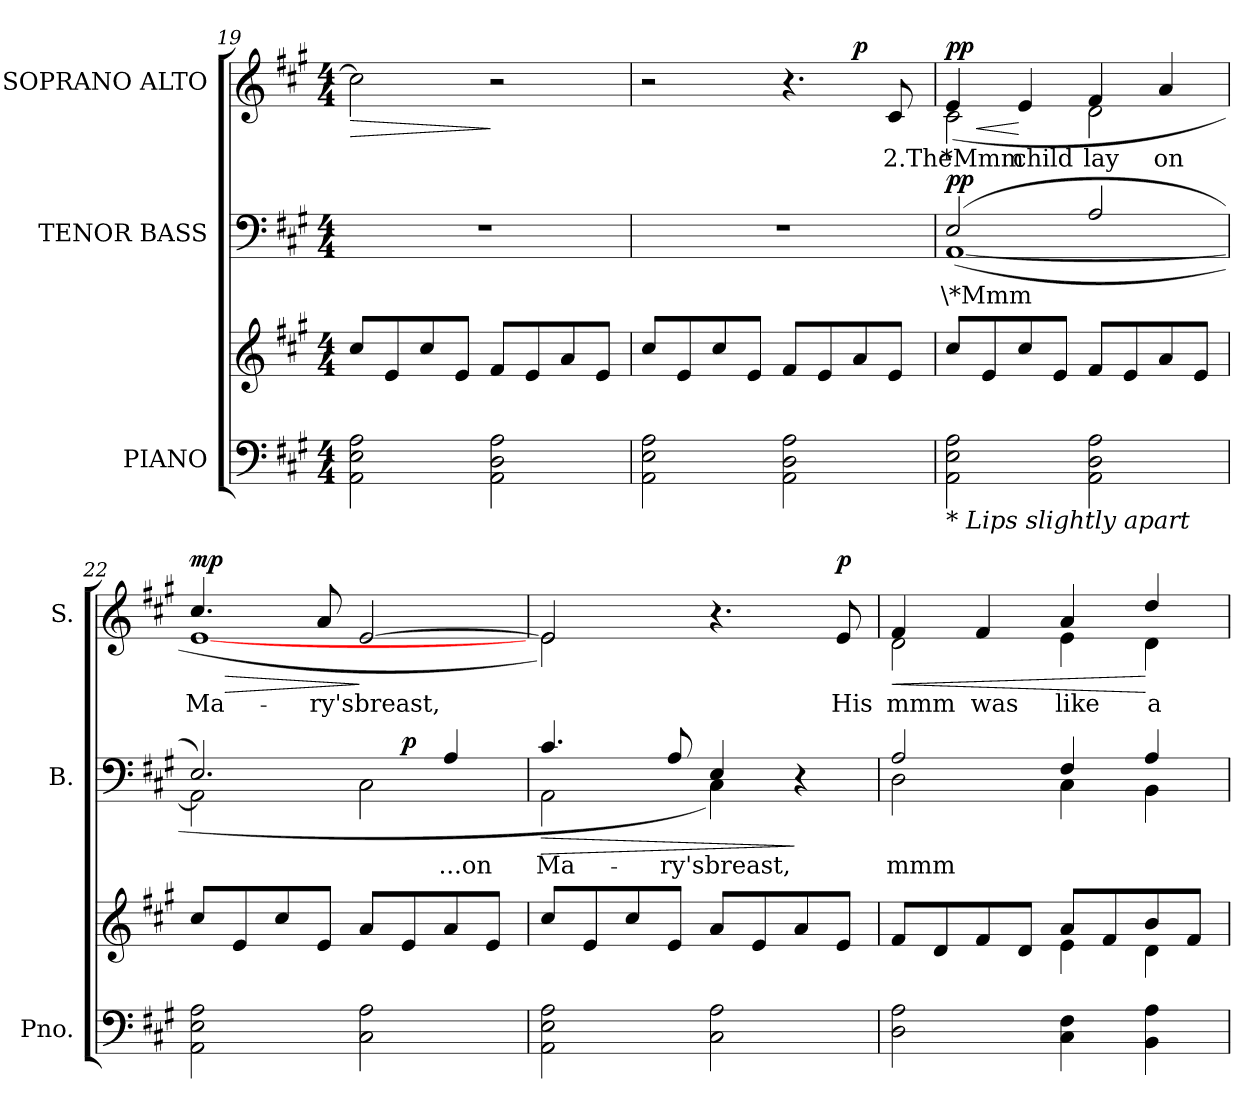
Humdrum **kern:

**kern	**kern	**kern	**text	**dynam	**kern	**text	**dynam
*part3	*part3	*part2	*part2	*part2	*part1	*part1	*part1
*staff4	*staff3	*staff2	*staff2	*staff2	*staff1	*staff1	*staff1
*I"PIANO	*	*I"TENOR BASS	*	*	*I"SOPRANO ALTO	*	*
*I'Pno.	*	*I'B.	*	*	*I'S.	*	*
!!LO:LB:g=z
*clefF4	*clefG2	*clefF4	*	*	*clefG2	*	*
*k[f#c#g#]	*k[f#c#g#]	*k[f#c#g#]	*	*	*k[f#c#g#]	*	*
*A:	*A:	*A:	*	*	*A:	*	*
*M4/4	*M4/4	*M4/4	*	*	*M4/4	*	*
=19	=19	=19	=19	=19	=19	=19	=19
!	!	!	!	!	!	!	!LO:HP:b
2AAi\ 2Ei 2Ai	8cc#i/L	1r	.	.	2cc#i\]	.	>
.	8ei/	.	.	.	.	.	.
.	8cc#i/	.	.	.	.	.	.
.	8ei/J	.	.	.	.	.	.
2AAi\ 2Di 2Ai	8f#i/L	.	.	.	2r	.	]
.	8ei/	.	.	.	.	.	.
.	8ai/	.	.	.	.	.	.
.	8ei/J	.	.	.	.	.	.
=20	=20	=20	=20	=20	=20	=20	=20
*	*	*	*	*	*^	*	*
2AAi\ 2Ei 2Ai	8cc#i/L	1r	.	.	2r	2.ryy	.	.
.	8ei/	.	.	.	.	.	.	.
.	8cc#i/	.	.	.	.	.	.	.
.	8ei/J	.	.	.	.	.	.	.
2AAi\ 2Di 2Ai	8f#i/L	.	.	.	4.r	.	.	.
.	8ei/	.	.	.	.	.	.	.
.	8ai/	.	.	.	.	4ryy	.	p
!	!	!	!	!	!	!	!LO:LY:a:color=#000000	!
.	8ei/J	.	.	.	8c#i/	.	2.The	.
=21	=21	=21	=21	=21	=21	=21	=21	=21
*	*	*^	*	*	*	*	*	*
!	!	!	!	!LO:LY:b:color=#000000	!	!	!	!	!
!	!	!	!	!	!	!	!	!LO:LY:a:color=#000000	!LO:HP:b
!LO:TX:b:i:t=* Lips slightly apart	!	!	!	!	!	!	!	!	!
!	!	!	!	!	!	!	!	!LO:LY:b:color=#000000	!
2AAi\ 2Ei 2Ai	8cc#i/L	(2Ei/	([<1AAi	\*Mmm	pp	4ei/	(2c#i\	-*Mmm	< pp
.	8ei/	.	.	.	.	.	.	.	.
!	!	!	!	!	!	!	!	!LO:LY:a:color=#000000	!
.	8cc#i/	.	.	.	.	4ei/	.	child	[
.	8ei/J	.	.	.	.	.	.	.	.
!	!	!	!	!	!	!	!	!LO:LY:a:color=#000000	!
2AAi\ 2Di 2Ai	8f#i/L	2Ai/	.	.	.	4f#i/	2di\	lay	.
.	8ei/	.	.	.	.	.	.	.	.
!	!	!	!	!	!	!	!	!LO:LY:a:color=#000000	!
.	8ai/	.	.	.	.	4ai/	.	on	.
.	8ei/J	.	.	.	.	.	.	.	.
=22	=22	=22	=22	=22	=22	=22	=22	=22	=22
!	!	!	!	!	!	!	!	!LO:LY:a:color=#000000	!LO:HP:b
*	*	*	*^	*	*	*	*	*	*
2AAi\ 2Ei 2Ai	8cc#i/L	2.Ei/)	2AAi\]	2ryy	.	.	4.cc#i/	[<1ei	Ma-	> mp
.	8ei/	.	.	.	.	.	.	.	.	.
.	8cc#i/	.	.	.	.	.	.	.	.	.
!	!	!	!	!	!	!	!	!	!LO:LY:a:color=#000000	!
.	8ei/J	.	.	.	.	.	8ai/	.	-ry's	.
!	!	!	!	!	!	!	!	!	!LO:LY:a:color=#000000	!
2C#i\ 2Ai	8ai/L	.	2C#i\	8ryy	.	.	[>2ei/	.	breast,	]
.	8ei/	.	.	4.ryy	.	p	.	.	.	.
!	!	!	!	!	!LO:LY:a:color=#000000	!	!	!	!	!
.	8ai/	4Ai/	.	.	...on	.	.	.	.	.
.	8ei/J	.	.	.	.	.	.	.	.	.
*	*	*v	*v	*v	*	*	*	*	*	*
!!LO:LB:g=z	!!
=23	=23	=23	=23	=23	=23	=23	=23	=23
*	*	*^	*	*	*	*	*	*
*	*	*	*^	*	*	*	*	*	*
!	!	!	!	!	!LO:LY:a:color=#000000	!LO:HP:b	!	!	!	!
*	*	*	*v	*v	*	*	*	*	*	*
2AAi\ 2Ei 2Ai	8cc#i/L	4.c#i/	2AAi\	Ma-	>	2ei/]	2ei\)	.	.
.	8ei/	.	.	.	.	.	.	.	.
.	8cc#i/	.	.	.	.	.	.	.	.
!	!	!	!	!LO:LY:a:color=#000000	!	!	!	!	!
.	8ei/J	8Ai/	.	-ry's	.	.	.	.	.
!	!	!	!	!LO:LY:a:color=#000000	!	!	!	!	!
2C#i\ 2Ai	8ai/L	4Ei/	4C#i\)	breast,	.	4.r	2ryy	.	.
.	8ei/	.	.	.	.	.	.	.	.
.	8ai/	4r	4ryy	.	]	.	.	.	.
!	!	!	!	!	!	!	!	!LO:LY:a:color=#000000	!
.	8ei/J	.	.	.	.	8ei/	.	His	p
=24	=24	=24	=24	=24	=24	=24	=24	=24	=24
*	*^	*	*	*	*	*	*	*	*
!	!	!	!	!	!LO:LY:b:color=#000000	!	!	!	!	!
!	!	!	!	!	!	!	!	!	!LO:LY:a:color=#000000	!LO:HP:b
!	!	!	!	!	!	!	!	!	!LO:LY:b:color=#000000	!
2Di\ 2Ai	8f#i/L	2ryy	2Ai/	2Di\	mmm	.	4f#i/	2di\	mmm	<
.	8di/	.	.	.	.	.	.	.	.	.
!	!	!	!	!	!	!	!	!	!LO:LY:a:color=#000000	!
.	8f#i/	.	.	.	.	.	4f#i/	.	was	.
.	8di/J	.	.	.	.	.	.	.	.	.
!	!	!	!	!	!	!	!	!	!LO:LY:a:color=#000000	!
4C#i\ 4F#i	8ai/L	4ei\	4F#i/	4C#i\	.	.	4ai/	4ei\	like	.
.	8f#i/	.	.	.	.	.	.	.	.	.
!	!	!	!	!	!	!	!	!	!LO:LY:a:color=#000000	!
4BBi\ 4Ai	8bi/	4di\	4Ai/	4BBi\	.	.	4ddi/	4di\	a	[
.	8f#i/J	.	.	.	.	.	.	.	.	.
*	*v	*v	*	*	*	*	*v	*v	*	*
*	*	*v	*v	*	*	*	*	*
=	=	=	=	=	=	=	=
*-	*-	*-	*-	*-	*-	*-	*-
